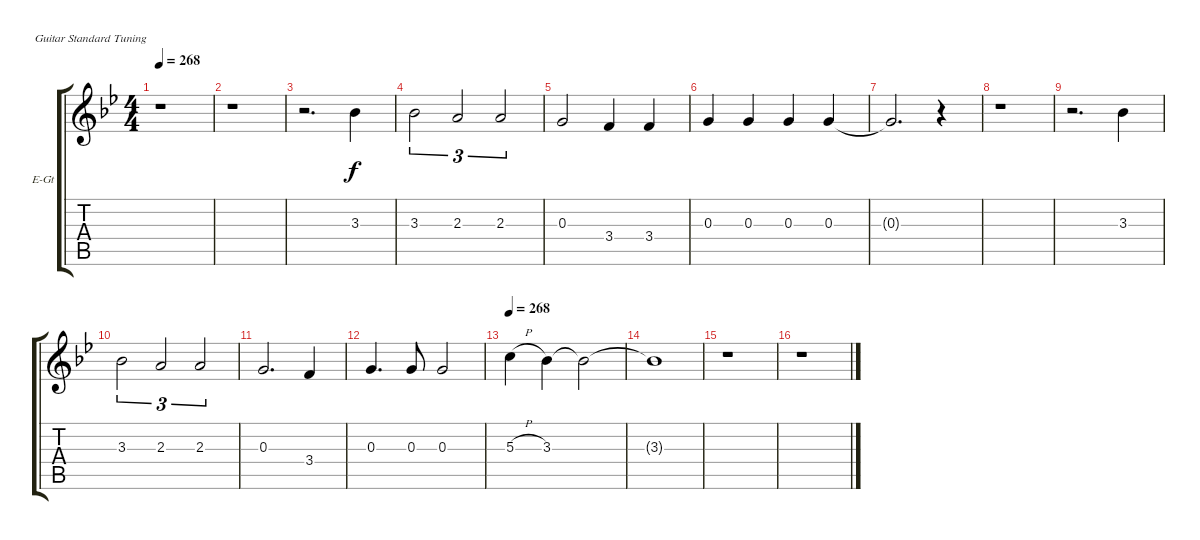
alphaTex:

\defaultSystemsLayout 4
\bracketExtendMode groupsimilarinstruments
\firstSystemTrackNameOrientation horizontal
\otherSystemsTrackNameOrientation horizontal
\track ("Paul's Voice" "E-Gt") {instrument electricguitarclean}
\staff {score tabs}
\tuning (E4 B3 G3 D3 A2 E2)
\ts (4 4)
\tempo 268
\clef g2
\ks gminor
r.1{dy f} |
r.1 |
r.2{d} 3.3.4 |
3.3.2{tu (3 2)} 2.3.2{tu (3 2)} 2.3.2{tu (3 2)} |
0.3.2 3.4.4 3.4.4 |
0.3.4 0.3.4 0.3.4 0.3.4 |
0.3{t}.2{d} r.4 |
r.1 |
r.2{d} 3.3.4 |
3.3.2{tu (3 2)} 2.3.2{tu (3 2)} 2.3.2{tu (3 2)} |
0.3.2{d} 3.4.4 |
0.3.4{d} 0.3.8 0.3.2 |
\tempo 268
5.3{h}.4 3.3.4 3.3{t}.2 |
3.3{t}.1 |
r.1 |
r.1
